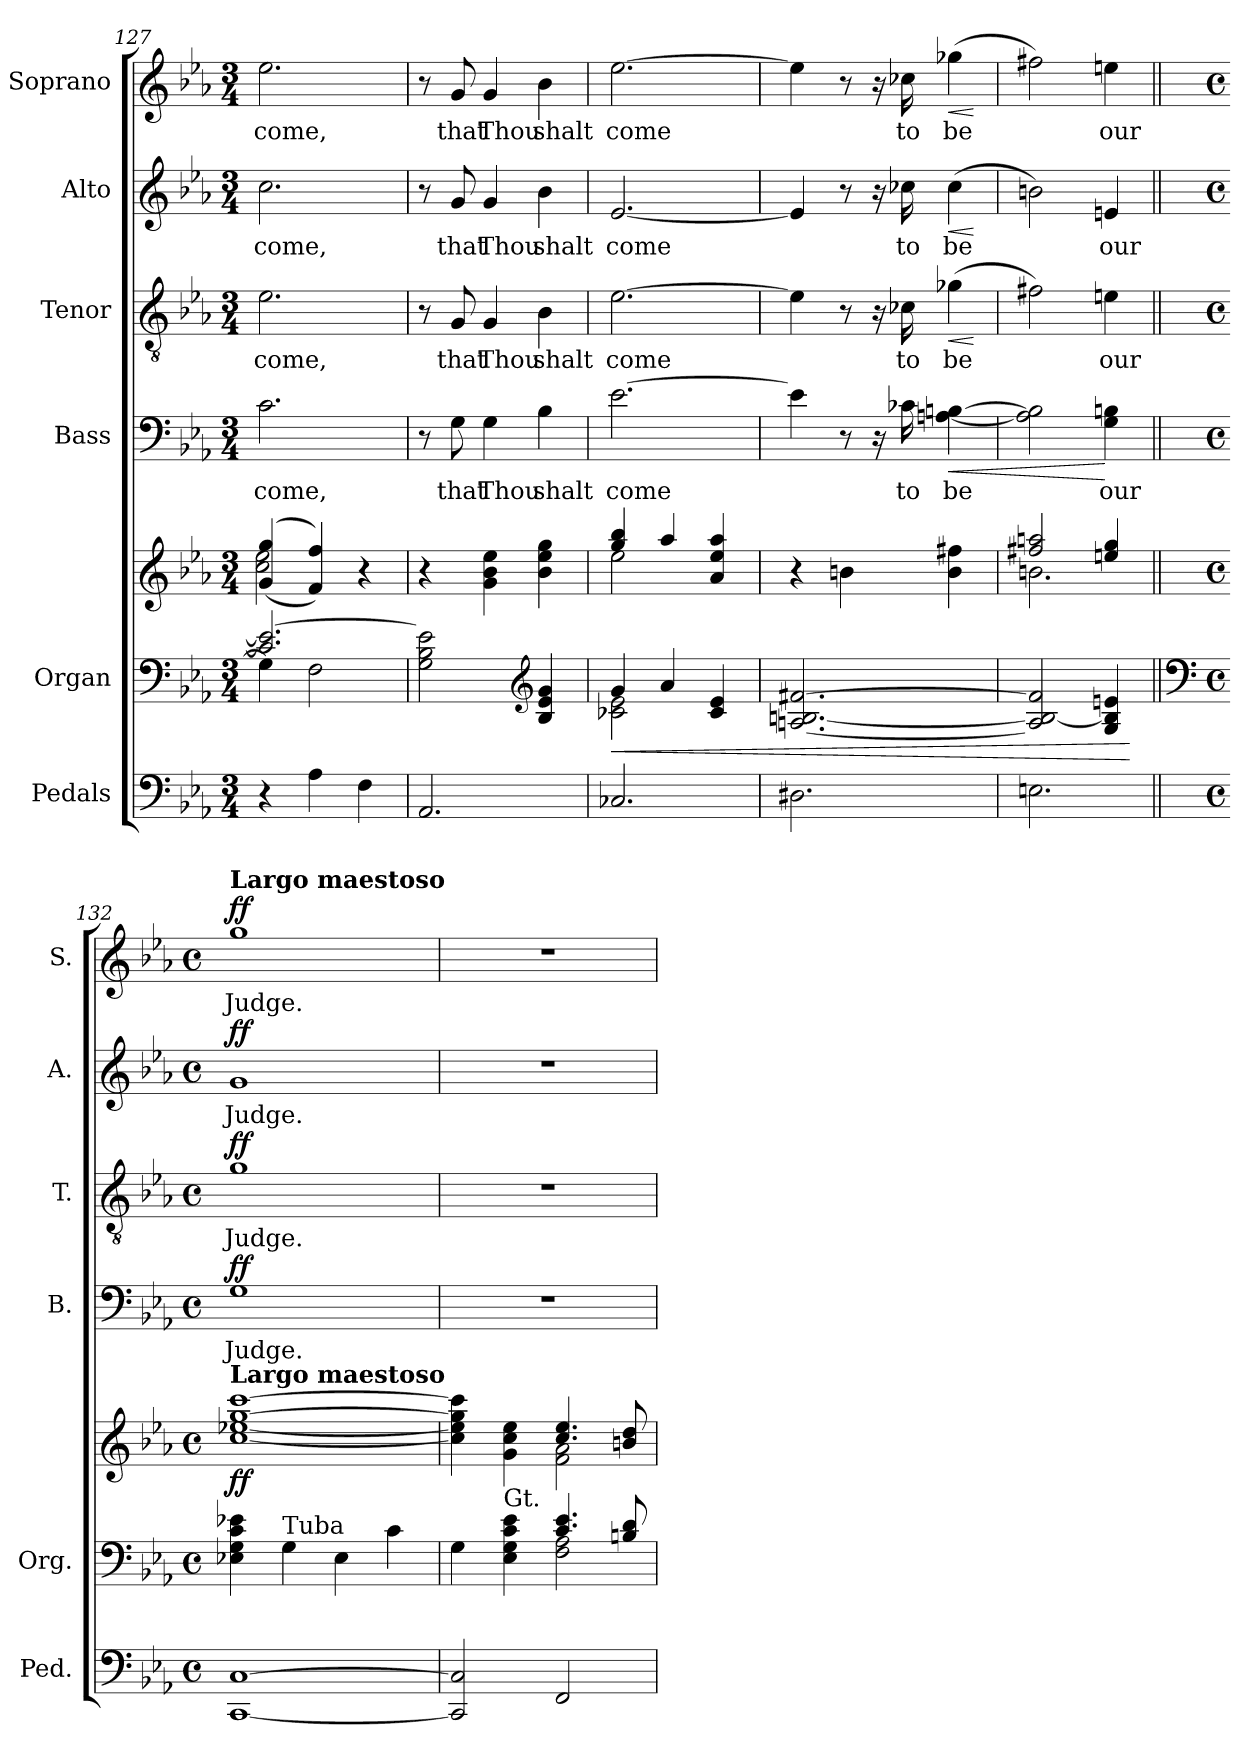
**kern	**kern	**kern	**dynam	**kern	**text	**dynam	**kern	**text	**dynam	**kern	**text	**dynam	**kern	**text	**dynam
*part6	*part5	*part5	*part5	*part4	*part4	*part4	*part3	*part3	*part3	*part2	*part2	*part2	*part1	*part1	*part1
*staff7	*staff6	*staff5	*staff5/6	*staff4	*staff4	*staff4	*staff3	*staff3	*staff3	*staff2	*staff2	*staff2	*staff1	*staff1	*staff1
*I"Pedals	*I"Organ	*	*	*I"Bass	*	*	*I"Tenor	*	*	*I"Alto	*	*	*I"Soprano	*	*
*I'Ped.	*I'Org.	*	*	*I'B.	*	*	*I'T.	*	*	*I'A.	*	*	*I'S.	*	*
*clefF4	*clefF4	*clefG2	*	*clefF4	*	*	*clefGv2	*	*	*clefG2	*	*	*clefG2	*	*
*	*	*	*	*	*	*	*ITrd7c12	*	*	*	*	*	*	*	*
*k[b-e-a-]	*k[b-e-a-]	*k[b-e-a-]	*	*k[b-e-a-]	*	*	*k[b-e-a-]	*	*	*k[b-e-a-]	*	*	*k[b-e-a-]	*	*
*E-:	*E-:	*E-:	*	*E-:	*	*	*E-:	*	*	*E-:	*	*	*E-:	*	*
*M3/4	*M3/4	*M3/4	*	*M3/4	*	*	*M3/4	*	*	*M3/4	*	*	*M3/4	*	*
=127	=127	=127	=127	=127	=127	=127	=127	=127	=127	=127	=127	=127	=127	=127	=127
*	*^	*^	*	*	*	*	*	*	*	*	*	*	*	*	*
!	!	!	!	!	!	!	!LO:LY:b:color=#000000	!	!	!	!	!	!	!	!	!	!
!	!	!	!	!	!	!	!	!	!	!LO:LY:b:color=#000000	!	!	!	!	!	!	!
!	!	!	!	!	!	!	!	!	!	!	!	!	!LO:LY:b:color=#000000	!	!	!	!
!	!	!	!	!	!	!	!	!	!	!	!	!	!	!	!	!LO:LY:b:color=#000000	!
4r	2.ci/] 2.e-i_	4Gi\]	((4gi/ 4ggi	2cci\ 2ee-i	.	2.ci\	come,	.	2.E-i\	come,	.	2.cci\	come,	.	2.ee-i\	come,	.
4A-i\	.	2Fi\	4fi/ 4ffi))	.	.	.	.	.	.	.	.	.	.	.	.	.	.
4Fi\	.	.	4r	4ryy	.	.	.	.	.	.	.	.	.	.	.	.	.
*	*v	*v	*	*	*	*	*	*	*	*	*	*	*	*	*	*	*
*	*	*v	*v	*	*	*	*	*	*	*	*	*	*	*	*	*
=128	=128	=128	=128	=128	=128	=128	=128	=128	=128	=128	=128	=128	=128	=128	=128
2.AA-i/	2Gi\ 2B-i 2e-i]	4r	.	8r	.	.	8r	.	.	8r	.	.	8r	.	.
!	!	!	!	!	!LO:LY:b:color=#000000	!	!	!	!	!	!	!	!	!	!
!	!	!	!	!	!	!	!	!LO:LY:b:color=#000000	!	!	!	!	!	!	!
!	!	!	!	!	!	!	!	!	!	!	!LO:LY:b:color=#000000	!	!	!	!
!	!	!	!	!	!	!	!	!	!	!	!	!	!	!LO:LY:b:color=#000000	!
.	.	.	.	8Gi\	that	.	8GGi/	that	.	8gi/	that	.	8gi/	that	.
!	!	!	!	!	!LO:LY:b:color=#000000	!	!	!	!	!	!	!	!	!	!
!	!	!	!	!	!	!	!	!LO:LY:b:color=#000000	!	!	!	!	!	!	!
!	!	!	!	!	!	!	!	!	!	!	!LO:LY:b:color=#000000	!	!	!	!
!	!	!	!	!	!	!	!	!	!	!	!	!	!	!LO:LY:b:color=#000000	!
.	.	4gi\ 4b-i 4ee-i	.	4Gi\	Thou	.	4GGi/	Thou	.	4gi/	Thou	.	4gi/	Thou	.
*	*clefG2	*	*	*	*	*	*	*	*	*	*	*	*	*	*
!	!	!	!	!	!LO:LY:b:color=#000000	!	!	!	!	!	!	!	!	!	!
!	!	!	!	!	!	!	!	!LO:LY:b:color=#000000	!	!	!	!	!	!	!
!	!	!	!	!	!	!	!	!	!	!	!LO:LY:b:color=#000000	!	!	!	!
!	!	!	!	!	!	!	!	!	!	!	!	!	!	!LO:LY:b:color=#000000	!
.	4B-i/ 4e-i 4gi	4b-i\ 4ee-i 4ggi	.	4B-i\	shalt	.	4BB-i\	shalt	.	4b-i\	shalt	.	4b-i\	shalt	.
=129	=129	=129	=129	=129	=129	=129	=129	=129	=129	=129	=129	=129	=129	=129	=129
!	!	!	!LO:HP:b=2	!	!	!	!	!	!	!	!	!	!	!	!
*	*^	*^	*	*	*	*	*	*	*	*	*	*	*	*	*
!	!	!	!	!	!	!	!LO:LY:b:color=#000000	!	!	!	!	!	!	!	!	!	!
!	!	!	!	!	!	!	!	!	!	!LO:LY:b:color=#000000	!	!	!	!	!	!	!
!	!	!	!	!	!	!	!	!	!	!	!	!	!LO:LY:b:color=#000000	!	!	!	!
!	!	!	!	!	!	!	!	!	!	!	!	!	!	!	!	!LO:LY:b:color=#000000	!
2.C-Xi/	4gi/	2c-Xi\ 2e-i	4ggi/ 4bb-i	2ee-i\	<	[2.e-i\	come	.	[2.E-i\	come	.	[2.e-i/	come	.	[2.ee-i\	come	.
.	4a-i/	.	4aa-i/	.	.	.	.	.	.	.	.	.	.	.	.	.	.
.	4c-i/ 4e-i	4ryy	4a-i/ 4ee-i 4aa-i	4ryy	.	.	.	.	.	.	.	.	.	.	.	.	.
*	*v	*v	*	*	*	*	*	*	*	*	*	*	*	*	*	*	*
*	*	*v	*v	*	*	*	*	*	*	*	*	*	*	*	*	*
=130	=130	=130	=130	=130	=130	=130	=130	=130	=130	=130	=130	=130	=130	=130	=130
2.D#Xi\	[2.Ani/ [2.Bni [2.f#Xi	4r	.	4e-i\]	.	.	4E-i\]	.	.	4e-i/]	.	.	4ee-i\]	.	.
.	.	4bni\	.	8r	.	.	8r	.	.	8r	.	.	8r	.	.
.	.	.	.	16r	.	.	16r	.	.	16r	.	.	16r	.	.
!	!	!	!	!	!LO:LY:b:color=#000000	!	!	!	!	!	!	!	!	!	!
!	!	!	!	!	!	!	!	!LO:LY:b:color=#000000	!	!	!	!	!	!	!
!	!	!	!	!	!	!	!	!	!	!	!LO:LY:b:color=#000000	!	!	!	!
!	!	!	!	!	!	!	!	!	!	!	!	!	!	!LO:LY:b:color=#000000	!
.	.	.	.	16c-Xi\	to	.	16C-Xi\	to	.	16cc-Xi\	to	.	16cc-Xi\	to	.
!	!	!	!	!	!LO:LY:b:color=#000000	!LO:HP:b	!	!	!	!	!	!	!	!	!
!	!	!	!	!	!	!	!	!LO:LY:b:color=#000000	!LO:HP:b	!	!	!	!	!	!
!	!	!	!	!	!	!	!	!	!	!	!LO:LY:b:color=#000000	!LO:HP:b	!	!	!
!	!	!	!	!	!	!	!	!	!	!	!	!	!	!LO:LY:b:color=#000000	!LO:HP:b
.	.	4bi\ 4ff#Xi	.	[4Ani\ [4Bni	be	<	(4G-Xi\	be	<	(4cc-i\	be	<	(4gg-Xi\	be	<
.	.	.	.	.	.	.	.	.	[	.	.	[	.	.	[
=131	=131	=131	=131	=131	=131	=131	=131	=131	=131	=131	=131	=131	=131	=131	=131
*	*	*^	*	*	*	*	*	*	*	*	*	*	*	*	*
2.Eni\	2Ai/] 2Bi_ 2f#i]	2ff#Xi/ 2aani	2.bni\	.	2Ai\] 2Bi]	.	.	2F#Xi\)	.	.	2bni\)	.	.	2ff#Xi\)	.	.
!	!	!	!	!	!	!LO:LY:b:color=#000000	!	!	!	!	!	!	!	!	!	!
!	!	!	!	!	!	!	!	!	!LO:LY:b:color=#000000	!	!	!	!	!	!	!
!	!	!	!	!	!	!	!	!	!	!	!	!LO:LY:b:color=#000000	!	!	!	!
!	!	!	!	!	!	!	!	!	!	!	!	!	!	!	!LO:LY:b:color=#000000	!
.	4Gi/ 4Bi] 4eni	4eeni/ 4ggi	.	.	4Gi\ 4Bni	our	[	4Eni\	our	.	4eni/	our	.	4eeni\	our	.
*	*	*v	*v	*	*	*	*	*	*	*	*	*	*	*	*	*
.	.	.	[	.	.	.	.	.	.	.	.	.	.	.	.
!!LO:LB:g=z
=132||	=132||	=132||	=132||	=132||	=132||	=132||	=132||	=132||	=132||	=132||	=132||	=132||	=132||	=132||	=132||
*	*clefF4	*	*	*	*	*	*	*	*	*	*	*	*	*	*
*M4/4	*M4/4	*M4/4	*	*M4/4	*	*	*M4/4	*	*	*M4/4	*	*	*M4/4	*	*
*met(c)	*met(c)	*met(c)	*	*met(c)	*	*	*met(c)	*	*	*met(c)	*	*	*met(c)	*	*
!	!	!	!	!	!LO:LY:b:color=#000000	!	!	!	!	!	!	!	!	!	!
!	!	!	!	!	!	!	!	!LO:LY:b:color=#000000	!	!	!	!	!	!	!
!	!	!	!	!	!	!	!	!	!	!	!LO:LY:b:color=#000000	!	!	!	!
*	*	*MM50	*	*	*	*	*	*	*	*	*	*	*MM50	*	*
!	!	!	!	!	!	!	!	!	!	!	!	!	!LO:TX:a:B:t=Largo maestoso	!	!
!	!	!LO:TX:a:B:t=Largo maestoso	!	!	!	!	!	!	!	!	!	!	!	!	!
!	!	!	!	!	!	!	!	!	!	!	!	!	!	!LO:LY:b:color=#000000	!
[1CCi [1Ci	4E-Xi\ 4Gi 4ci 4e-Xi	[1cci [1ee-Xi [1ggi [1ccci	ff	1Gi	Judge.	ff	1Gi	Judge.	ff	1gi	Judge.	ff	1ggi	Judge.	ff
!	!LO:TX:a:t=Tuba	!	!	!	!	!	!	!	!	!	!	!	!	!	!
.	4Gi\	.	.	.	.	.	.	.	.	.	.	.	.	.	.
.	4E-i\	.	.	.	.	.	.	.	.	.	.	.	.	.	.
.	4ci\	.	.	.	.	.	.	.	.	.	.	.	.	.	.
=133	=133	=133	=133	=133	=133	=133	=133	=133	=133	=133	=133	=133	=133	=133	=133
*	*^	*^	*	*	*	*	*	*	*	*	*	*	*	*	*
2CCi/] 2Ci]	4Gi\	2ryy	4cci\] 4ee-i] 4ggi] 4ccci]	2ryy	.	1r	.	.	1r	.	.	1r	.	.	1r	.	.
!	!LO:TX:a:t=Gt.	!	!	!	!	!	!	!	!	!	!	!	!	!	!	!	!
.	4E-i\ 4Gi 4ci 4e-i	.	4gi\ 4cci 4ee-i	.	.	.	.	.	.	.	.	.	.	.	.	.	.
2FFi/	4.ci/ 4.e-i	2Fi\ 2A-i	4.cci/ 4.ee-i	2fi\ 2a-i	.	.	.	.	.	.	.	.	.	.	.	.	.
.	8Bni/ 8di	.	8bni/ 8ddi	.	.	.	.	.	.	.	.	.	.	.	.	.	.
*	*v	*v	*	*	*	*	*	*	*	*	*	*	*	*	*	*	*
*	*	*v	*v	*	*	*	*	*	*	*	*	*	*	*	*	*
=	=	=	=	=	=	=	=	=	=	=	=	=	=	=	=
*-	*-	*-	*-	*-	*-	*-	*-	*-	*-	*-	*-	*-	*-	*-	*-
